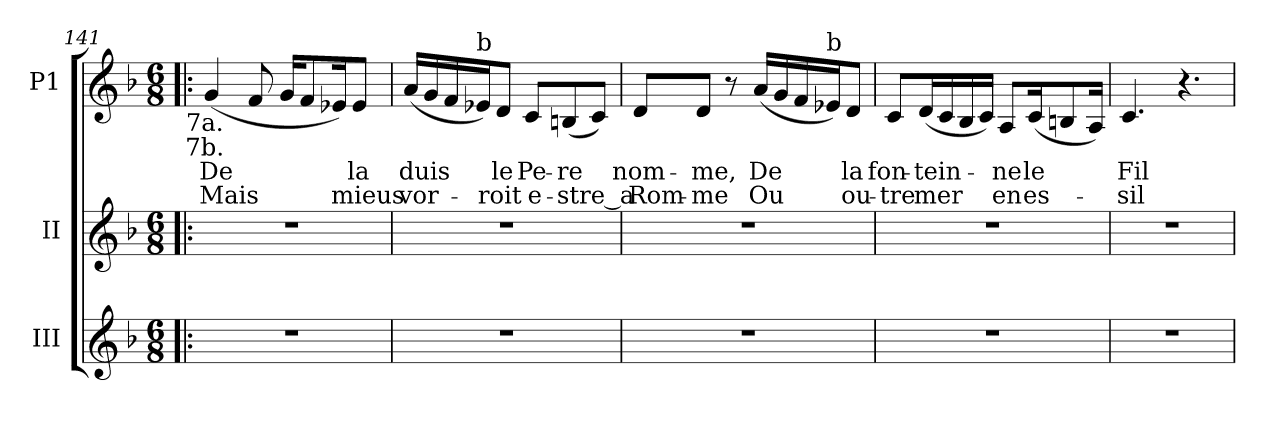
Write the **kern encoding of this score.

**kern	**kern	**kern	**text	**text
*part3	*part2	*part1	*part1	*part1
*staff3	*staff2	*staff1	*staff1	*staff1
*I"III	*I"II	*I"P1	*	*
!!LO:PB:g=z
*clefG2	*clefG2	*clefG2	*	*
*k[b-]	*k[b-]	*k[b-]	*	*
*F:	*F:	*F:	*	*
*M6/8	*M6/8	*M6/8	*	*
=141!|:	=141!|:	=141!|:	=141!|:	=141!|:
!LO:N:vis=1	!LO:N:vis=1	!	!	!
!	!	!LO:TX:b:cj:t=7a.	!	!
!	!	!LO:TX:b:cj:t=7b.	!	!
!	!	!	!LO:LY:b:color=#000000	!LO:LY:b:color=#000000
2.r	2.r	(4gi/	De	Mais
.	.	8fi/	.	.
.	.	16gi/KL	.	.
.	.	8fi/	.	.
.	.	16e-Xi/k)	.	.
!	!	!	!LO:LY:b:color=#000000	!LO:LY:b:color=#000000
.	.	8e-i/J	la	mieus
=142	=142	=142	=142	=142
!LO:N:vis=1	!LO:N:vis=1	!	!	!
!	!	!	!LO:LY:b:color=#000000	!LO:LY:b:color=#000000
2.r	2.r	(16ai/LL	duis	vor-
.	.	16gi/	.	.
.	.	16fi/	.	.
!	!	!LO:TX:a:t=b	!	!
.	.	16e-i/J)	.	.
!	!	!	!LO:LY:b:color=#000000	!LO:LY:b:color=#000000
.	.	8di/J	le	-roit
!	!	!	!LO:LY:b:color=#000000	!LO:LY:b:color=#000000
.	.	8ci/L	Pe-	e-
!	!	!	!LO:LY:b:color=#000000	!LO:LY:b:color=#000000
.	.	(8Bni/	-re	-stre_a
.	.	8ci/J)	.	.
=143	=143	=143	=143	=143
!LO:N:vis=1	!LO:N:vis=1	!	!	!
!	!	!	!LO:LY:b:color=#000000	!LO:LY:b:color=#000000
2.r	2.r	8di/L	nom-	Rom-
!	!	!	!LO:LY:b:color=#000000	!LO:LY:b:color=#000000
.	.	8di/J	-me,	-me
.	.	8r	.	.
!	!	!	!LO:LY:b:color=#000000	!LO:LY:b:color=#000000
.	.	(16ai/LL	De	Ou
.	.	16gi/	.	.
.	.	16fi/	.	.
!	!	!LO:TX:a:t=b	!	!
.	.	16e-i/J)	.	.
!	!	!	!LO:LY:b:color=#000000	!LO:LY:b:color=#000000
.	.	8di/J	la	ou-
=144	=144	=144	=144	=144
!LO:N:vis=1	!LO:N:vis=1	!	!	!
!	!	!	!LO:LY:b:color=#000000	!LO:LY:b:color=#000000
2.r	2.r	8ci/L	fon-	-tre
!	!	!	!LO:LY:b:color=#000000	!LO:LY:b:color=#000000
.	.	(16di/L	-tein-	mer
.	.	16ci/	.	.
.	.	16B-i/	.	.
.	.	16ci/JJ)	.	.
!	!	!	!LO:LY:b:color=#000000	!LO:LY:b:color=#000000
.	.	8Ai/L	-ne	en
!	!	!	!LO:LY:b:color=#000000	!LO:LY:b:color=#000000
.	.	(16ci/k	le	es-
.	.	8Bni/	.	.
.	.	16Ai/Jk)	.	.
!!LO:LB:g=z
=145	=145	=145	=145	=145
!LO:N:vis=1	!LO:N:vis=1	!	!	!
!	!	!	!LO:LY:b:color=#000000	!LO:LY:b:color=#000000
2.r	2.r	4.ci/	Fil	-sil
.	.	4.r	.	.
=	=	=	=	=
*-	*-	*-	*-	*-
